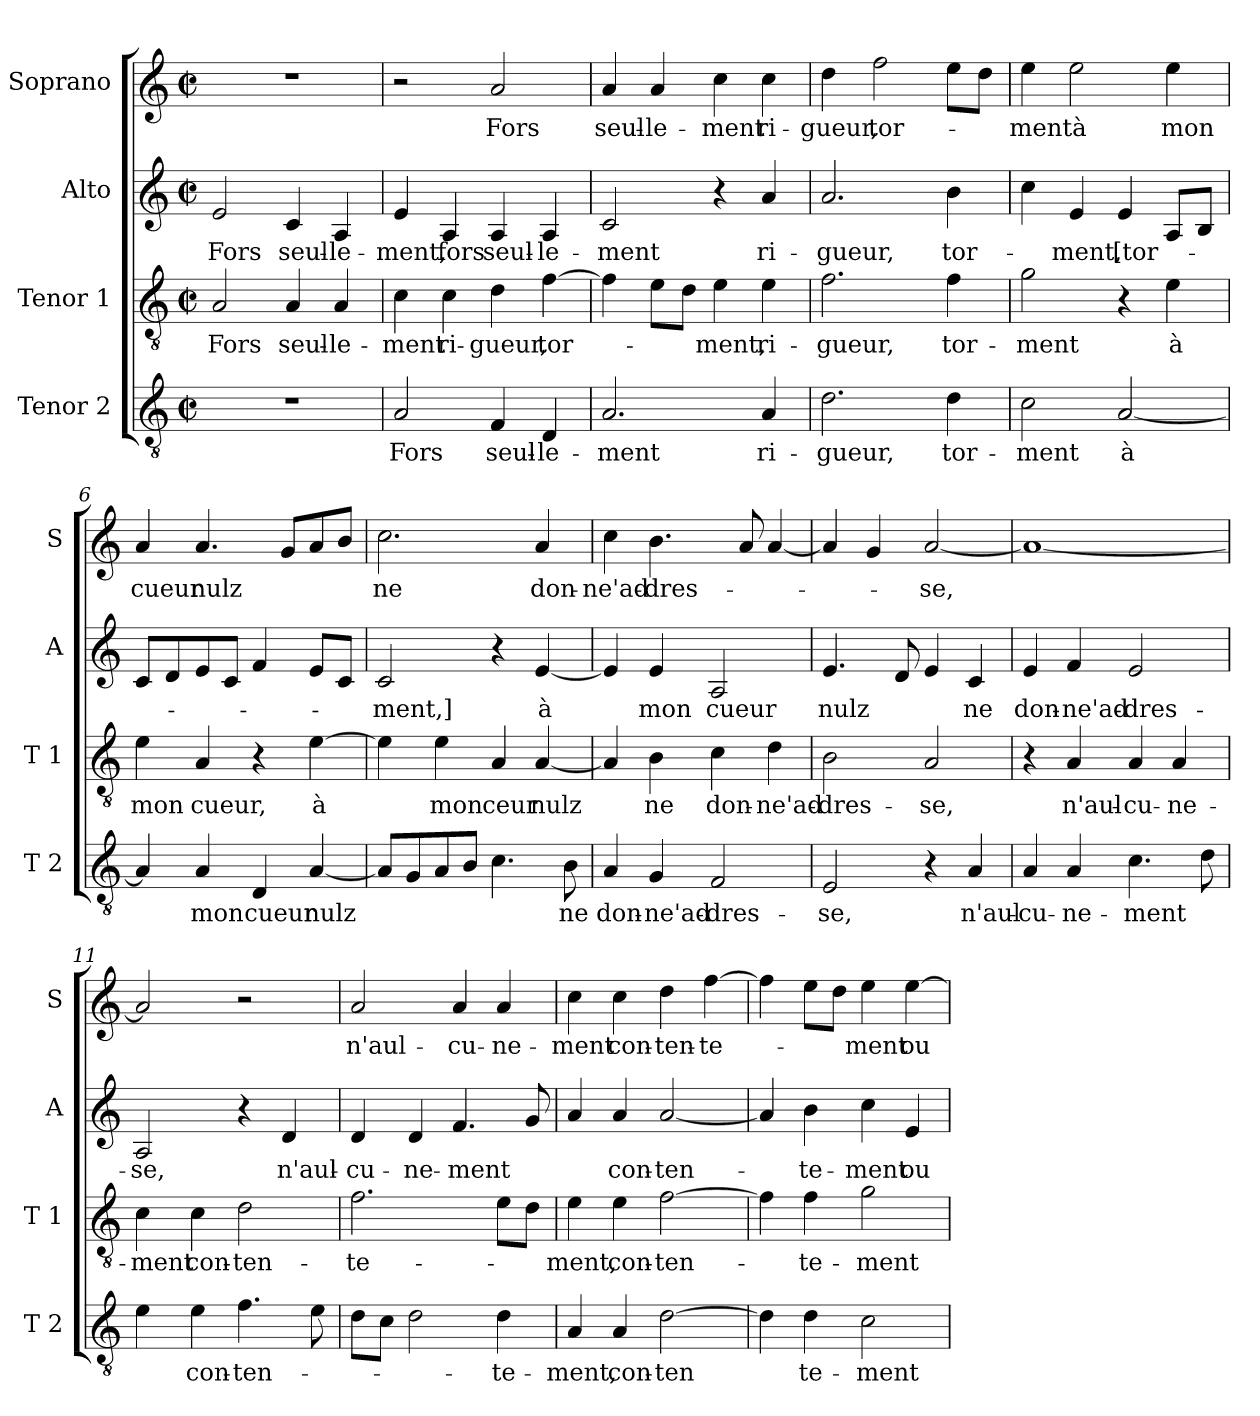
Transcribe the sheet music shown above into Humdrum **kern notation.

**kern	**text	**kern	**text	**kern	**text	**kern	**text
*part4	*part4	*part3	*part3	*part2	*part2	*part1	*part1
*staff4	*staff4	*staff3	*staff3	*staff2	*staff2	*staff1	*staff1
*I"Tenor 2	*	*I"Tenor 1	*	*I"Alto	*	*I"Soprano	*
*I'T 2	*	*I'T 1	*	*I'A	*	*I'S	*
*clefGv2	*	*clefGv2	*	*clefG2	*	*clefG2	*
*k[]	*	*k[]	*	*k[]	*	*k[]	*
*C:	*	*C:	*	*C:	*	*C:	*
*M2/2	*	*M2/2	*	*M2/2	*	*M2/2	*
*met(c|)	*	*met(c|)	*	*met(c|)	*	*met(c|)	*
=1	=1	=1	=1	=1	=1	=1	=1
1r	.	2A/	Fors	2e/	Fors	1r	.
.	.	4A/	seul-	4c/	seul-	.	.
.	.	4A/	-le-	4A/	-le-	.	.
=2	=2	=2	=2	=2	=2	=2	=2
2A/	Fors	4c\	-ment	4e/	-ment,	2r	.
.	.	4c\	ri-	4A/	fors	.	.
4F/	seul-	4d\	-gueur,	4A/	seul-	2a/	Fors
4D/	-le-	[4f\	tor-	4A/	-le-	.	.
=3	=3	=3	=3	=3	=3	=3	=3
2.A/	-ment	4f\]	.	2c/	-ment	4a/	seul-
.	.	8e\L	.	.	.	4a/	-le-
.	.	8d\J	.	.	.	.	.
.	.	4e\	-ment,	4r	.	4cc\	-ment
4A/	ri-	4e\	ri-	4a/	ri-	4cc\	ri-
=4	=4	=4	=4	=4	=4	=4	=4
2.d\	-gueur,	2.f\	-gueur,	2.a/	-gueur,	4dd\	-gueur,
.	.	.	.	.	.	2ff\	tor-
4d\	tor-	4f\	tor-	4b\	tor-	8ee\L	.
.	.	.	.	.	.	8dd\J	.
=5	=5	=5	=5	=5	=5	=5	=5
2c\	-ment	2g\	-ment	4cc\	.	4ee\	-ment
.	.	.	.	4e/	-ment,	2ee\	à
[2A/	à	4r	.	4e/	[tor-	.	.
.	.	4e\	à	8A/L	.	4ee\	mon
.	.	.	.	8B/J	.	.	.
!!LO:LB:g=z
=6	=6	=6	=6	=6	=6	=6	=6
4A/]	.	4e\	mon	8c/L	.	4a/	cueur
.	.	.	.	8d/	.	.	.
4A/	mon	4A/	cueur,	8e/	.	4.a/	nulz
.	.	.	.	8c/J	.	.	.
4D/	cueur	4r	.	4f/	.	.	.
.	.	.	.	.	.	8g/L	.
[4A/	nulz	[4e\	à	8e/L	.	8a/	.
.	.	.	.	8c/J	.	8b/J	.
=7	=7	=7	=7	=7	=7	=7	=7
8A/L]	.	4e\]	.	2c/	-ment,]	2.cc\	ne
8G/	.	.	.	.	.	.	.
8A/	.	4e\	mon	.	.	.	.
8B/J	.	.	.	.	.	.	.
4.c\	.	4A/	ceur	4r	.	.	.
.	.	[4A/	nulz	[4e/	à	4a/	don-
8B\	ne	.	.	.	.	.	.
=8	=8	=8	=8	=8	=8	=8	=8
4A/	don-	4A/]	.	4e/]	.	4cc\	-ne'ad-
4G/	-ne'ad-	4B\	ne	4e/	mon	4.b\	-dres-
2F/	-dres-	4c\	don-	2A/	cueur	.	.
.	.	.	.	.	.	8a/	.
.	.	4d\	-ne'ad-	.	.	[4a/	.
=9	=9	=9	=9	=9	=9	=9	=9
2E/	-se,	2B\	-dres-	4.e/	nulz	4a/]	.
.	.	.	.	.	.	4g/	.
.	.	.	.	8d/	.	.	.
4r	.	2A/	-se,	4e/	.	[2a/	-se,
4A/	n'aul-	.	.	4c/	ne	.	.
=10	=10	=10	=10	=10	=10	=10	=10
4A/	-cu-	4r	.	4e/	don-	1a_	.
4A/	-ne-	4A/	n'aul-	4f/	-ne'ad-	.	.
4.c\	-ment	4A/	-cu-	2e/	-dres-	.	.
.	.	4A/	-ne-	.	.	.	.
8d\	.	.	.	.	.	.	.
=11	=11	=11	=11	=11	=11	=11	=11
4e\	.	4c\	-ment	2A/	-se,	2a/]	.
4e\	con-	4c\	con-	.	.	.	.
4.f\	-ten-	2d\	-ten-	4r	.	2r	.
.	.	.	.	4d/	n'aul-	.	.
8e\	.	.	.	.	.	.	.
!!LO:LB:g=z
=12	=12	=12	=12	=12	=12	=12	=12
8d\L	.	2.f\	-te-	4d/	-cu-	2a/	n'aul-
8c\J	.	.	.	.	.	.	.
2d\	.	.	.	4d/	-ne-	.	.
.	.	.	.	4.f/	-ment	4a/	-cu-
4d\	-te-	8e\L	.	.	.	4a/	-ne-
.	.	8d\J	.	8g/	.	.	.
=13	=13	=13	=13	=13	=13	=13	=13
4A/	-ment,	4e\	-ment,	4a/	.	4cc\	-ment
4A/	con-	4e\	con-	4a/	con-	4cc\	con-
[2d\	-ten	[2f\	-ten-	[2a/	-ten-	4dd\	-ten-
.	.	.	.	.	.	[4ff\	-te-
=14	=14	=14	=14	=14	=14	=14	=14
4d\]	.	4f\]	.	4a/]	.	4ff\]	.
4d\	te-	4f\	-te-	4b\	-te-	8ee\L	.
.	.	.	.	.	.	8dd\J	.
2c\	-ment	2g\	-ment	4cc\	-ment	4ee\	-ment
.	.	.	.	4e/	ou-	[4ee\	ou-
=	=	=	=	=	=	=	=
*-	*-	*-	*-	*-	*-	*-	*-
